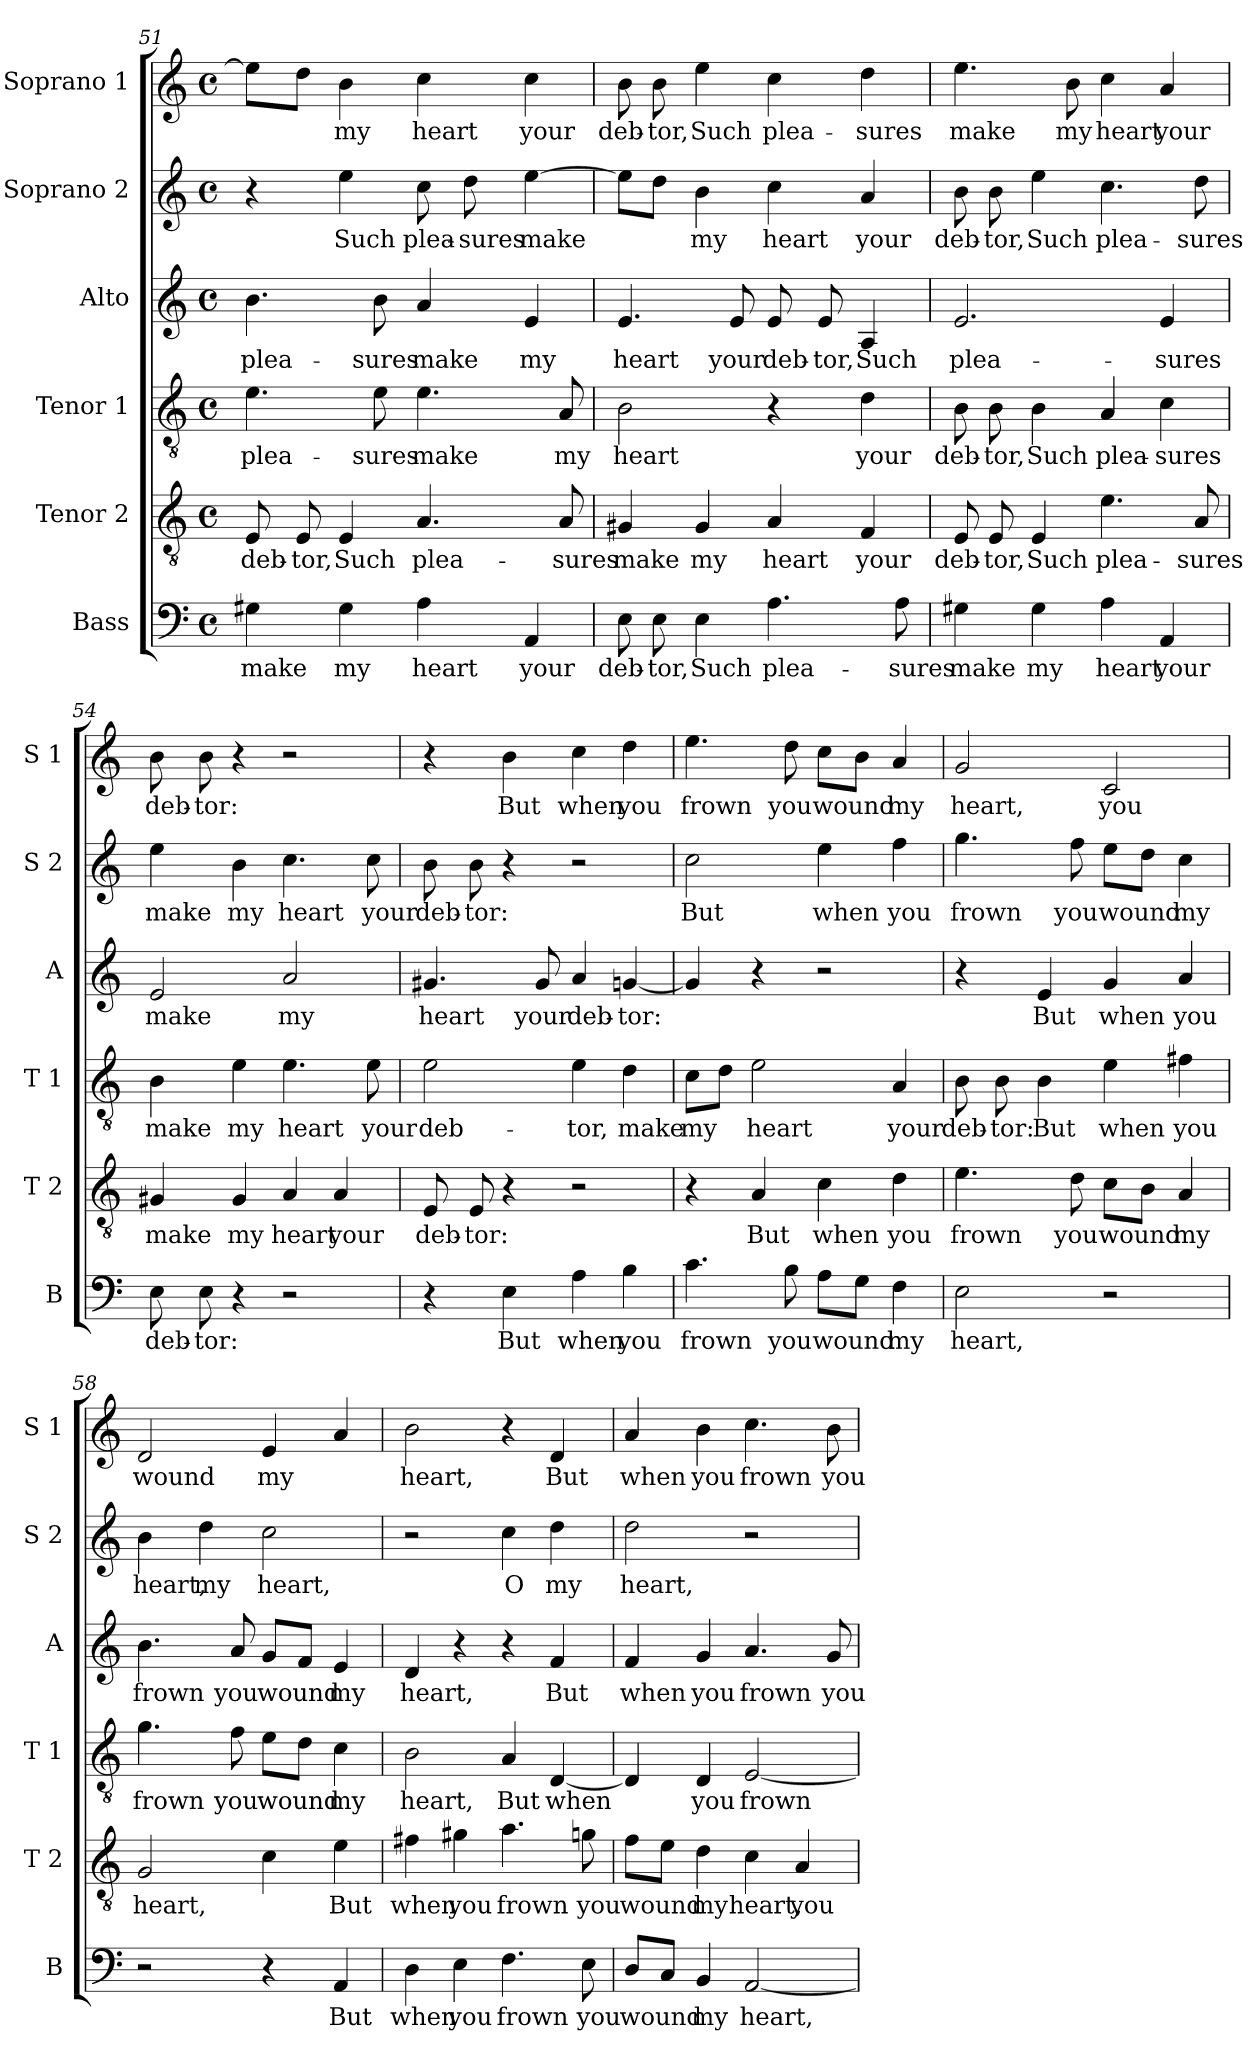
**kern	**text	**kern	**text	**kern	**text	**kern	**text	**kern	**text	**kern	**text
*part6	*part6	*part5	*part5	*part4	*part4	*part3	*part3	*part2	*part2	*part1	*part1
*staff6	*staff6	*staff5	*staff5	*staff4	*staff4	*staff3	*staff3	*staff2	*staff2	*staff1	*staff1
*I"Bass	*	*I"Tenor 2	*	*I"Tenor 1	*	*I"Alto	*	*I"Soprano 2	*	*I"Soprano 1	*
*I'B	*	*I'T 2	*	*I'T 1	*	*I'A	*	*I'S 2	*	*I'S 1	*
*clefF4	*	*clefGv2	*	*clefGv2	*	*clefG2	*	*clefG2	*	*clefG2	*
*k[]	*	*k[]	*	*k[]	*	*k[]	*	*k[]	*	*k[]	*
*C:	*	*C:	*	*C:	*	*C:	*	*C:	*	*C:	*
*M4/4	*	*M4/4	*	*M4/4	*	*M4/4	*	*M4/4	*	*M4/4	*
*met(c)	*	*met(c)	*	*met(c)	*	*met(c)	*	*met(c)	*	*met(c)	*
=51	=51	=51	=51	=51	=51	=51	=51	=51	=51	=51	=51
!	!LO:LY:b	!	!LO:LY:b	!	!LO:LY:b	!	!LO:LY:b	!	!	!	!
4G#X\	make	8E/	deb-	4.e\	plea-	4.b\	plea-	4r	.	8ee\L]	.
!	!	!	!LO:LY:b	!	!	!	!	!	!	!	!
.	.	8E/	-tor,	.	.	.	.	.	.	8dd\J	.
!	!LO:LY:b	!	!LO:LY:b	!	!	!	!	!	!LO:LY:b	!	!LO:LY:b
4G#\	my	4E/	Such	.	.	.	.	4ee\	Such	4b\	my
!	!	!	!	!	!LO:LY:b	!	!LO:LY:b	!	!	!	!
.	.	.	.	8e\	-sures	8b\	-sures	.	.	.	.
!	!LO:LY:b	!	!LO:LY:b	!	!LO:LY:b	!	!LO:LY:b	!	!LO:LY:b	!	!LO:LY:b
4A\	heart	4.A/	plea-	4.e\	make	4a/	make	8cc\	plea-	4cc\	heart
!	!	!	!	!	!	!	!	!	!LO:LY:b	!	!
.	.	.	.	.	.	.	.	8dd\	-sures	.	.
!	!LO:LY:b	!	!	!	!	!	!LO:LY:b	!	!LO:LY:b	!	!LO:LY:b
4AA/	your	.	.	.	.	4e/	my	[4ee\	make	4cc\	your
!	!	!	!LO:LY:b	!	!LO:LY:b	!	!	!	!	!	!
.	.	8A/	-sures	8A/	my	.	.	.	.	.	.
=52	=52	=52	=52	=52	=52	=52	=52	=52	=52	=52	=52
!	!LO:LY:b	!	!LO:LY:b	!	!LO:LY:b	!	!LO:LY:b	!	!	!	!LO:LY:b
8E\	deb-	4G#X/	make	2B\	heart	4.e/	heart	8ee\L]	.	8b\	deb-
!	!LO:LY:b	!	!	!	!	!	!	!	!	!	!LO:LY:b
8E\	-tor,	.	.	.	.	.	.	8dd\J	.	8b\	-tor,
!	!LO:LY:b	!	!LO:LY:b	!	!	!	!	!	!LO:LY:b	!	!LO:LY:b
4E\	Such	4G#/	my	.	.	.	.	4b\	my	4ee\	Such
!	!	!	!	!	!	!	!LO:LY:b	!	!	!	!
.	.	.	.	.	.	8e/	your	.	.	.	.
!	!LO:LY:b	!	!LO:LY:b	!	!	!	!LO:LY:b	!	!LO:LY:b	!	!LO:LY:b
4.A\	plea-	4A/	heart	4r	.	8e/	deb-	4cc\	heart	4cc\	plea-
!	!	!	!	!	!	!	!LO:LY:b	!	!	!	!
.	.	.	.	.	.	8e/	-tor,	.	.	.	.
!	!	!	!LO:LY:b	!	!LO:LY:b	!	!LO:LY:b	!	!LO:LY:b	!	!LO:LY:b
.	.	4F/	your	4d\	your	4A/	Such	4a/	your	4dd\	-sures
!	!LO:LY:b	!	!	!	!	!	!	!	!	!	!
8A\	-sures	.	.	.	.	.	.	.	.	.	.
!!LO:PB:g=z
=53	=53	=53	=53	=53	=53	=53	=53	=53	=53	=53	=53
!	!LO:LY:b	!	!LO:LY:b	!	!LO:LY:b	!	!LO:LY:b	!	!LO:LY:b	!	!LO:LY:b
4G#X\	make	8E/	deb-	8B\	deb-	2.e/	plea-	8b\	deb-	4.ee\	make
!	!	!	!LO:LY:b	!	!LO:LY:b	!	!	!	!LO:LY:b	!	!
.	.	8E/	-tor,	8B\	-tor,	.	.	8b\	-tor,	.	.
!	!LO:LY:b	!	!LO:LY:b	!	!LO:LY:b	!	!	!	!LO:LY:b	!	!
4G#\	my	4E/	Such	4B\	Such	.	.	4ee\	Such	.	.
!	!	!	!	!	!	!	!	!	!	!	!LO:LY:b
.	.	.	.	.	.	.	.	.	.	8b\	my
!	!LO:LY:b	!	!LO:LY:b	!	!LO:LY:b	!	!	!	!LO:LY:b	!	!LO:LY:b
4A\	heart	4.e\	plea-	4A/	plea-	.	.	4.cc\	plea-	4cc\	heart
!	!LO:LY:b	!	!	!	!LO:LY:b	!	!LO:LY:b	!	!	!	!LO:LY:b
4AA/	your	.	.	4c\	-sures	4e/	-sures	.	.	4a/	your
!	!	!	!LO:LY:b	!	!	!	!	!	!LO:LY:b	!	!
.	.	8A/	-sures	.	.	.	.	8dd\	-sures	.	.
=54	=54	=54	=54	=54	=54	=54	=54	=54	=54	=54	=54
!	!LO:LY:b	!	!LO:LY:b	!	!LO:LY:b	!	!LO:LY:b	!	!LO:LY:b	!	!LO:LY:b
8E\	deb-	4G#X/	make	4B\	make	2e/	make	4ee\	make	8b\	deb-
!	!LO:LY:b	!	!	!	!	!	!	!	!	!	!LO:LY:b
8E\	-tor:	.	.	.	.	.	.	.	.	8b\	-tor:
!	!	!	!LO:LY:b	!	!LO:LY:b	!	!	!	!LO:LY:b	!	!
4r	.	4G#/	my	4e\	my	.	.	4b\	my	4r	.
!	!	!	!LO:LY:b	!	!LO:LY:b	!	!LO:LY:b	!	!LO:LY:b	!	!
2r	.	4A/	heart	4.e\	heart	2a/	my	4.cc\	heart	2r	.
!	!	!	!LO:LY:b	!	!	!	!	!	!	!	!
.	.	4A/	your	.	.	.	.	.	.	.	.
!	!	!	!	!	!LO:LY:b	!	!	!	!LO:LY:b	!	!
.	.	.	.	8e\	your	.	.	8cc\	your	.	.
=55	=55	=55	=55	=55	=55	=55	=55	=55	=55	=55	=55
!	!	!	!LO:LY:b	!	!LO:LY:b	!	!LO:LY:b	!	!LO:LY:b	!	!
4r	.	8E/	deb-	2e\	deb-	4.g#X/	heart	8b\	deb-	4r	.
!	!	!	!LO:LY:b	!	!	!	!	!	!LO:LY:b	!	!
.	.	8E/	-tor:	.	.	.	.	8b\	-tor:	.	.
!	!LO:LY:b	!	!	!	!	!	!	!	!	!	!LO:LY:b
4E\	But	4r	.	.	.	.	.	4r	.	4b\	But
!	!	!	!	!	!	!	!LO:LY:b	!	!	!	!
.	.	.	.	.	.	8g#/	your	.	.	.	.
!	!LO:LY:b	!	!	!	!LO:LY:b	!	!LO:LY:b	!	!	!	!LO:LY:b
4A\	when	2r	.	4e\	-tor,	4a/	deb-	2r	.	4cc\	when
!	!LO:LY:b	!	!	!	!LO:LY:b	!	!LO:LY:b	!	!	!	!LO:LY:b
4B\	you	.	.	4d\	make	[4gn/	-tor:	.	.	4dd\	you
=56	=56	=56	=56	=56	=56	=56	=56	=56	=56	=56	=56
!	!LO:LY:b	!	!	!	!LO:LY:b	!	!	!	!LO:LY:b	!	!LO:LY:b
4.c\	frown	4r	.	8c\L	my	4g/]	.	2cc\	But	4.ee\	frown
.	.	.	.	8d\J	.	.	.	.	.	.	.
!	!	!	!LO:LY:b	!	!LO:LY:b	!	!	!	!	!	!
.	.	4A/	But	2e\	heart	4r	.	.	.	.	.
!	!LO:LY:b	!	!	!	!	!	!	!	!	!	!LO:LY:b
8B\	you	.	.	.	.	.	.	.	.	8dd\	you
!	!LO:LY:b	!	!LO:LY:b	!	!	!	!	!	!LO:LY:b	!	!LO:LY:b
8A\L	wound	4c\	when	.	.	2r	.	4ee\	when	8cc\L	wound
8G\J	.	.	.	.	.	.	.	.	.	8b\J	.
!	!LO:LY:b	!	!LO:LY:b	!	!LO:LY:b	!	!	!	!LO:LY:b	!	!LO:LY:b
4F\	my	4d\	you	4A/	your	.	.	4ff\	you	4a/	my
!!LO:LB:g=z
=57	=57	=57	=57	=57	=57	=57	=57	=57	=57	=57	=57
!	!LO:LY:b	!	!LO:LY:b	!	!LO:LY:b	!	!	!	!LO:LY:b	!	!LO:LY:b
2E\	heart,	4.e\	frown	8B\	deb-	4r	.	4.gg\	frown	2g/	heart,
!	!	!	!	!	!LO:LY:b	!	!	!	!	!	!
.	.	.	.	8B\	-tor:	.	.	.	.	.	.
!	!	!	!	!	!LO:LY:b	!	!LO:LY:b	!	!	!	!
.	.	.	.	4B\	But	4e/	But	.	.	.	.
!	!	!	!LO:LY:b	!	!	!	!	!	!LO:LY:b	!	!
.	.	8d\	you	.	.	.	.	8ff\	you	.	.
!	!	!	!LO:LY:b	!	!LO:LY:b	!	!LO:LY:b	!	!LO:LY:b	!	!LO:LY:b
2r	.	8c\L	wound	4e\	when	4g/	when	8ee\L	wound	2c/	you
.	.	8B\J	.	.	.	.	.	8dd\J	.	.	.
!	!	!	!LO:LY:b	!	!LO:LY:b	!	!LO:LY:b	!	!LO:LY:b	!	!
.	.	4A/	my	4f#X\	you	4a/	you	4cc\	my	.	.
=58	=58	=58	=58	=58	=58	=58	=58	=58	=58	=58	=58
!	!	!	!LO:LY:b	!	!LO:LY:b	!	!LO:LY:b	!	!LO:LY:b	!	!LO:LY:b
2r	.	2G/	heart,	4.g\	frown	4.b\	frown	4b\	heart,	2d/	wound
!	!	!	!	!	!	!	!	!	!LO:LY:b	!	!
.	.	.	.	.	.	.	.	4dd\	my	.	.
!	!	!	!	!	!LO:LY:b	!	!LO:LY:b	!	!	!	!
.	.	.	.	8f\	you	8a/	you	.	.	.	.
!	!	!	!	!	!LO:LY:b	!	!LO:LY:b	!	!LO:LY:b	!	!LO:LY:b
4r	.	4c\	.	8e\L	wound	8g/L	wound	2cc\	heart,	4e/	my
.	.	.	.	8d\J	.	8f/J	.	.	.	.	.
!	!LO:LY:b	!	!LO:LY:b	!	!LO:LY:b	!	!LO:LY:b	!	!	!	!
4AA/	But	4e\	But	4c\	my	4e/	my	.	.	4a/	.
=59	=59	=59	=59	=59	=59	=59	=59	=59	=59	=59	=59
!	!LO:LY:b	!	!LO:LY:b	!	!LO:LY:b	!	!LO:LY:b	!	!	!	!LO:LY:b
4D\	when	4f#X\	when	2B\	heart,	4d/	heart,	2r	.	2b\	heart,
!	!LO:LY:b	!	!LO:LY:b	!	!	!	!	!	!	!	!
4E\	you	4g#X\	you	.	.	4r	.	.	.	.	.
!	!LO:LY:b	!	!LO:LY:b	!	!LO:LY:b	!	!	!	!LO:LY:b	!	!
4.F\	frown	4.a\	frown	4A/	But	4r	.	4cc\	O	4r	.
!	!	!	!	!	!LO:LY:b	!	!LO:LY:b	!	!LO:LY:b	!	!LO:LY:b
.	.	.	.	[4D/	when	4f/	But	4dd\	my	4d/	But
!	!LO:LY:b	!	!LO:LY:b	!	!	!	!	!	!	!	!
8E\	you	8gn\	you	.	.	.	.	.	.	.	.
=60	=60	=60	=60	=60	=60	=60	=60	=60	=60	=60	=60
!	!LO:LY:b	!	!LO:LY:b	!	!	!	!LO:LY:b	!	!LO:LY:b	!	!LO:LY:b
8D/L	wound	8f\L	wound	4D/]	.	4f/	when	2dd\	heart,	4a/	when
8C/J	.	8e\J	.	.	.	.	.	.	.	.	.
!	!LO:LY:b	!	!LO:LY:b	!	!LO:LY:b	!	!LO:LY:b	!	!	!	!LO:LY:b
4BB/	my	4d\	my	4D/	you	4g/	you	.	.	4b\	you
!	!LO:LY:b	!	!LO:LY:b	!	!LO:LY:b	!	!LO:LY:b	!	!	!	!LO:LY:b
[2AA/	heart,	4c\	heart,	[2E/	frown	4.a/	frown	2r	.	4.cc\	frown
!	!	!	!LO:LY:b	!	!	!	!	!	!	!	!
.	.	4A/	you	.	.	.	.	.	.	.	.
!	!	!	!	!	!	!	!LO:LY:b	!	!	!	!LO:LY:b
.	.	.	.	.	.	8g/	you	.	.	8b\	you
=	=	=	=	=	=	=	=	=	=	=	=
*-	*-	*-	*-	*-	*-	*-	*-	*-	*-	*-	*-
